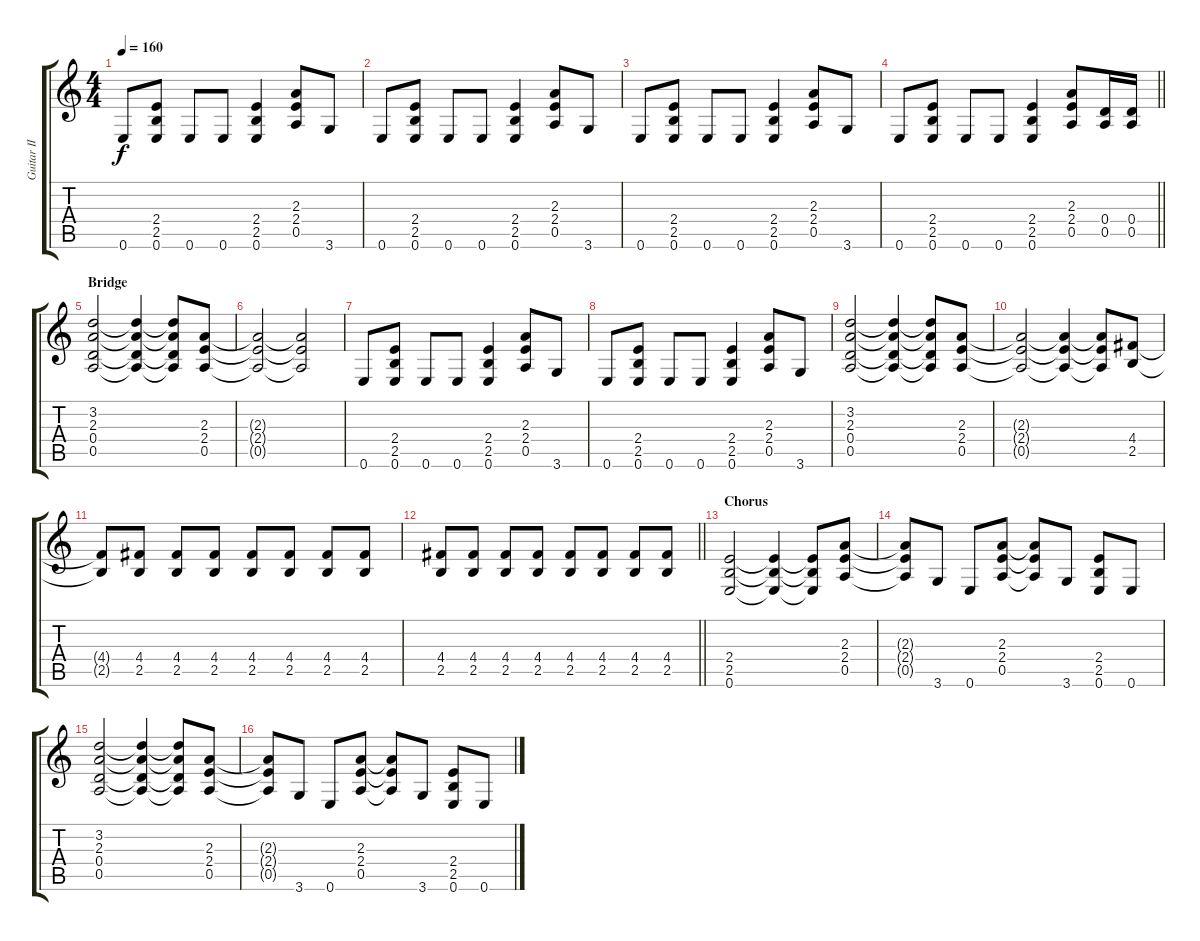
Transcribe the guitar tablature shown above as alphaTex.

\track ("Guitar II" "Guitar II") {instrument overdrivenguitar}
\staff {score tabs}
\tuning (E4 B3 G3 D3 A2 E2) {hide}
\ts (4 4)
\tempo 160
\clef g2
\ks c
0.6.8{dy f} (2.4 2.5 0.6).8 0.6.8 0.6.8 (2.4 2.5 0.6).4 (2.3 2.4 0.5).8 3.6.8 |
0.6.8 (2.4 2.5 0.6).8 0.6.8 0.6.8 (2.4 2.5 0.6).4 (2.3 2.4 0.5).8 3.6.8 |
0.6.8 (2.4 2.5 0.6).8 0.6.8 0.6.8 (2.4 2.5 0.6).4 (2.3 2.4 0.5).8 3.6.8 |
\barLineRight lightlight
0.6.8 (2.4 2.5 0.6).8 0.6.8 0.6.8 (2.4 2.5 0.6).4 (2.3 2.4 0.5).8 (0.4 0.5).16 (0.4 0.5).16 |
\section ("" "Bridge")
(3.2 2.3 0.4 0.5).2 (3.2{t} 2.3{t} 0.4{t} 0.5{t}).4 (3.2{t} 2.3{t} 0.4{t} 0.5{t}).8 (2.3 2.4 0.5).8 |
(2.3{t} 2.4{t} 0.5{t}).2 (2.3{t} 2.4{t} 0.5{t}).2 |
0.6.8 (2.4 2.5 0.6).8 0.6.8 0.6.8 (2.4 2.5 0.6).4 (2.3 2.4 0.5).8 3.6.8 |
0.6.8 (2.4 2.5 0.6).8 0.6.8 0.6.8 (2.4 2.5 0.6).4 (2.3 2.4 0.5).8 3.6.8 |
(3.2 2.3 0.4 0.5).2 (3.2{t} 2.3{t} 0.4{t} 0.5{t}).4 (3.2{t} 2.3{t} 0.4{t} 0.5{t}).8 (2.3 2.4 0.5).8 |
(2.3{t} 2.4{t} 0.5{t}).2 (2.3{t} 2.4{t} 0.5{t}).4 (2.3{t} 2.4{t} 0.5{t}).8 (4.4 2.5).8 |
(4.4{t} 2.5{t}).8 (4.4 2.5).8 (4.4 2.5).8 (4.4 2.5).8 (4.4 2.5).8 (4.4 2.5).8 (4.4 2.5).8 (4.4 2.5).8 |
\barLineRight lightlight
(4.4 2.5).8 (4.4 2.5).8 (4.4 2.5).8 (4.4 2.5).8 (4.4 2.5).8 (4.4 2.5).8 (4.4 2.5).8 (4.4 2.5).8 |
\section ("" "Chorus")
(2.4 2.5 0.6).2 (2.4{t} 2.5{t} 0.6{t}).4 (2.4{t} 2.5{t} 0.6{t}).8 (2.3 2.4 0.5).8 |
(2.3{t} 2.4{t} 0.5{t}).8 3.6.8 0.6.8 (2.3 2.4 0.5).8 (2.3{t} 2.4{t} 0.5{t}).8 3.6.8 (2.4 2.5 0.6).8 0.6.8 |
(3.2 2.3 0.4 0.5).2 (3.2{t} 2.3{t} 0.4{t} 0.5{t}).4 (3.2{t} 2.3{t} 0.4{t} 0.5{t}).8 (2.3 2.4 0.5).8 |
(2.3{t} 2.4{t} 0.5{t}).8 3.6.8 0.6.8 (2.3 2.4 0.5).8 (2.3{t} 2.4{t} 0.5{t}).8 3.6.8 (2.4 2.5 0.6).8 0.6.8
